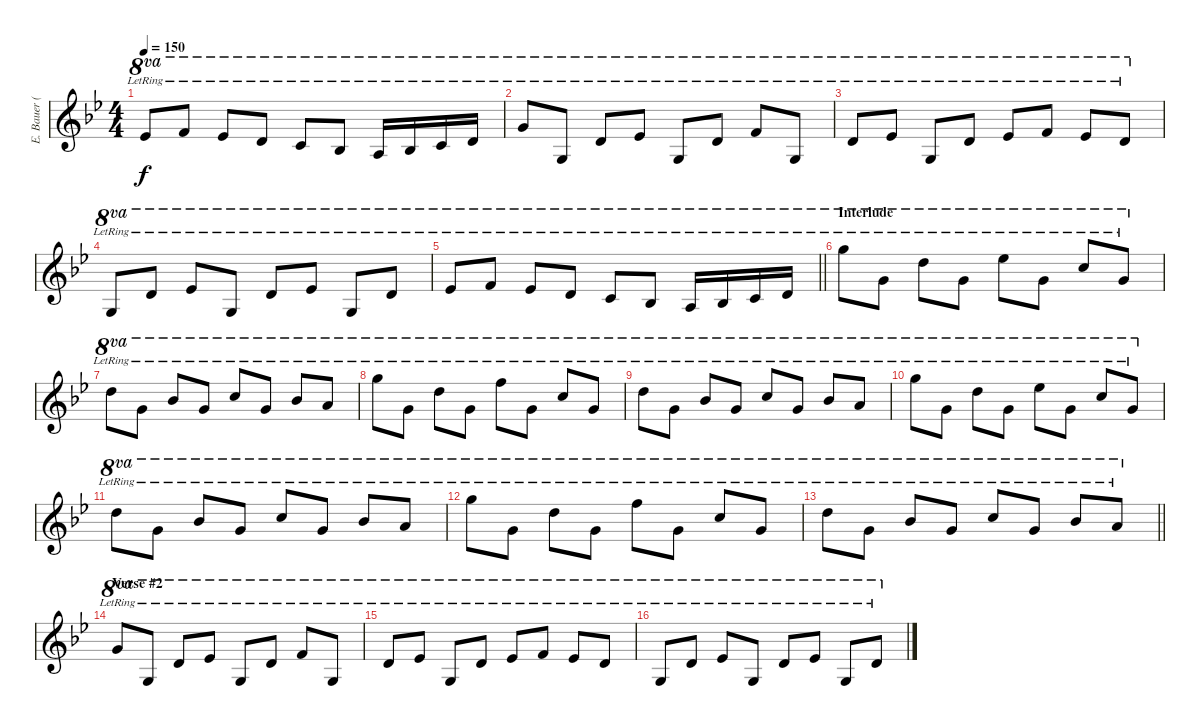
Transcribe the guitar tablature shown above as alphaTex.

\track ("E. Bauer (Keyboard)" "E. Bauer (") {instrument acousticgrandpiano}
\staff {score}
\tuning (E4 B3 G3 D3 A2 E2) {hide}
\ts (4 4)
\tempo 150
\clef g2
\ks gminor
16.2{lr}.8{ot 8va dy f} 13.1{lr}.8{ot 8va} 16.2{lr}.8{ot 8va} 15.2{lr}.8{ot 8va} 13.2{lr}.8{ot 8va} 15.3{lr}.8{ot 8va} 14.3{lr}.16{ot 8va} 15.3{lr}.16{ot 8va} 13.2{lr}.16{ot 8va} 15.2{lr}.16{ot 8va} |
15.1{lr}.8{ot 8va} 12.3{lr}.8{ot 8va} 15.2{lr}.8{ot 8va} 11.1{lr}.8{ot 8va} 12.3{lr}.8{ot 8va} 15.2{lr}.8{ot 8va} 13.1{lr}.8{ot 8va} 12.3{lr}.8{ot 8va} |
15.2{lr}.8{ot 8va} 11.1{lr}.8{ot 8va} 12.3{lr}.8{ot 8va} 15.2{lr}.8{ot 8va} 16.2{lr}.8{ot 8va} 13.1{lr}.8{ot 8va} 16.2{lr}.8{ot 8va} 15.2{lr}.8{ot 8va} |
12.3{lr}.8{ot 8va} 15.2{lr}.8{ot 8va} 11.1{lr}.8{ot 8va} 12.3{lr}.8{ot 8va} 15.2{lr}.8{ot 8va} 11.1{lr}.8{ot 8va} 12.3{lr}.8{ot 8va} 15.2{lr}.8{ot 8va} |
\barLineRight lightlight
16.2{lr}.8{ot 8va} 13.1{lr}.8{ot 8va} 16.2{lr}.8{ot 8va} 15.2{lr}.8{ot 8va} 13.2{lr}.8{ot 8va} 15.3{lr}.8{ot 8va} 14.3{lr}.16{ot 8va} 15.3{lr}.16{ot 8va} 13.2{lr}.16{ot 8va} 15.2{lr}.16{ot 8va} |
\section ("" "Interlude")
27.1{lr}.8{ot 8va} 20.2{lr}.8{ot 8va} 22.1{lr}.8{ot 8va} 20.2{lr}.8{ot 8va} 23.1{lr}.8{ot 8va} 20.2{lr}.8{ot 8va} 20.1{lr}.8{ot 8va} 20.2{lr}.8{ot 8va} |
22.1{lr}.8{ot 8va} 20.2{lr}.8{ot 8va} 18.1{lr}.8{ot 8va} 20.2{lr}.8{ot 8va} 20.1{lr}.8{ot 8va} 20.2{lr}.8{ot 8va} 18.1{lr}.8{ot 8va} 17.1{lr}.8{ot 8va} |
27.1{lr}.8{ot 8va} 20.2{lr}.8{ot 8va} 22.1{lr}.8{ot 8va} 20.2{lr}.8{ot 8va} 25.1{lr}.8{ot 8va} 20.2{lr}.8{ot 8va} 20.1{lr}.8{ot 8va} 20.2{lr}.8{ot 8va} |
22.1{lr}.8{ot 8va} 20.2{lr}.8{ot 8va} 18.1{lr}.8{ot 8va} 20.2{lr}.8{ot 8va} 20.1{lr}.8{ot 8va} 20.2{lr}.8{ot 8va} 18.1{lr}.8{ot 8va} 17.1{lr}.8{ot 8va} |
27.1{lr}.8{ot 8va} 20.2{lr}.8{ot 8va} 22.1{lr}.8{ot 8va} 20.2{lr}.8{ot 8va} 23.1{lr}.8{ot 8va} 20.2{lr}.8{ot 8va} 20.1{lr}.8{ot 8va} 20.2{lr}.8{ot 8va} |
22.1{lr}.8{ot 8va} 20.2{lr}.8{ot 8va} 18.1{lr}.8{ot 8va} 20.2{lr}.8{ot 8va} 20.1{lr}.8{ot 8va} 20.2{lr}.8{ot 8va} 18.1{lr}.8{ot 8va} 17.1{lr}.8{ot 8va} |
27.1{lr}.8{ot 8va} 20.2{lr}.8{ot 8va} 22.1{lr}.8{ot 8va} 20.2{lr}.8{ot 8va} 25.1{lr}.8{ot 8va} 20.2{lr}.8{ot 8va} 20.1{lr}.8{ot 8va} 20.2{lr}.8{ot 8va} |
\barLineRight lightlight
22.1{lr}.8{ot 8va} 20.2{lr}.8{ot 8va} 18.1{lr}.8{ot 8va} 20.2{lr}.8{ot 8va} 20.1{lr}.8{ot 8va} 20.2{lr}.8{ot 8va} 18.1{lr}.8{ot 8va} 17.1{lr}.8{ot 8va} |
\section ("" "Verse #2")
15.1{lr}.8{ot 8va} 12.3{lr}.8{ot 8va} 15.2{lr}.8{ot 8va} 11.1{lr}.8{ot 8va} 12.3{lr}.8{ot 8va} 15.2{lr}.8{ot 8va} 13.1{lr}.8{ot 8va} 12.3{lr}.8{ot 8va} |
15.2{lr}.8{ot 8va} 11.1{lr}.8{ot 8va} 12.3{lr}.8{ot 8va} 15.2{lr}.8{ot 8va} 16.2{lr}.8{ot 8va} 13.1{lr}.8{ot 8va} 16.2{lr}.8{ot 8va} 15.2{lr}.8{ot 8va} |
12.3{lr}.8{ot 8va} 15.2{lr}.8{ot 8va} 11.1{lr}.8{ot 8va} 12.3{lr}.8{ot 8va} 15.2{lr}.8{ot 8va} 11.1{lr}.8{ot 8va} 12.3{lr}.8{ot 8va} 15.2{lr}.8{ot 8va}
